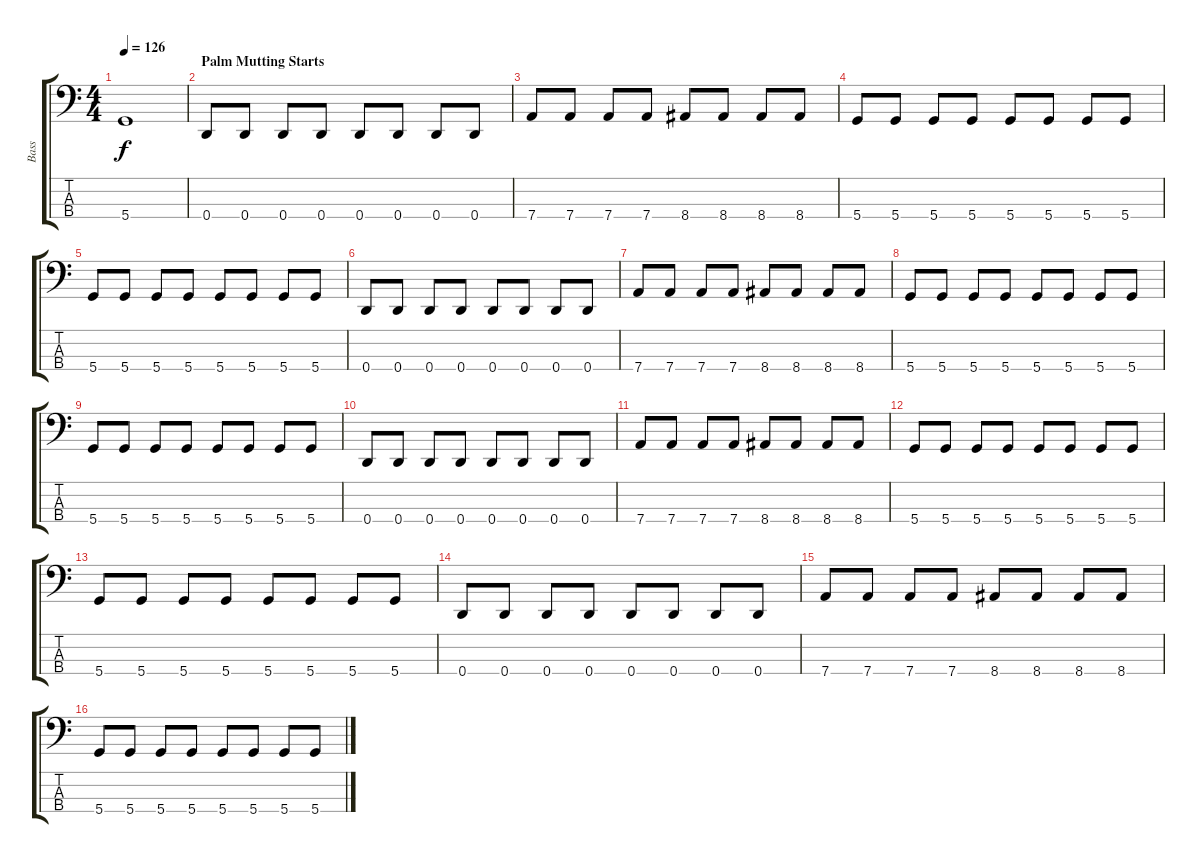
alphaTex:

\track ("Bass" "Bass") {instrument electricbassfinger}
\staff {score tabs}
\tuning (G2 D2 A1 D1) {hide}
\ts (4 4)
\tempo 126
\clef f4
\ks c
5.4.1{dy f} |
\section ("" "Palm Mutting Starts")
0.4.8 0.4.8 0.4.8 0.4.8 0.4.8 0.4.8 0.4.8 0.4.8 |
7.4.8 7.4.8 7.4.8 7.4.8 8.4.8 8.4.8 8.4.8 8.4.8 |
5.4.8 5.4.8 5.4.8 5.4.8 5.4.8 5.4.8 5.4.8 5.4.8 |
5.4.8 5.4.8 5.4.8 5.4.8 5.4.8 5.4.8 5.4.8 5.4.8 |
0.4.8 0.4.8 0.4.8 0.4.8 0.4.8 0.4.8 0.4.8 0.4.8 |
7.4.8 7.4.8 7.4.8 7.4.8 8.4.8 8.4.8 8.4.8 8.4.8 |
5.4.8 5.4.8 5.4.8 5.4.8 5.4.8 5.4.8 5.4.8 5.4.8 |
5.4.8 5.4.8 5.4.8 5.4.8 5.4.8 5.4.8 5.4.8 5.4.8 |
0.4.8 0.4.8 0.4.8 0.4.8 0.4.8 0.4.8 0.4.8 0.4.8 |
7.4.8 7.4.8 7.4.8 7.4.8 8.4.8 8.4.8 8.4.8 8.4.8 |
5.4.8 5.4.8 5.4.8 5.4.8 5.4.8 5.4.8 5.4.8 5.4.8 |
5.4.8 5.4.8 5.4.8 5.4.8 5.4.8 5.4.8 5.4.8 5.4.8 |
0.4.8 0.4.8 0.4.8 0.4.8 0.4.8 0.4.8 0.4.8 0.4.8 |
7.4.8 7.4.8 7.4.8 7.4.8 8.4.8 8.4.8 8.4.8 8.4.8 |
5.4.8 5.4.8 5.4.8 5.4.8 5.4.8 5.4.8 5.4.8 5.4.8
